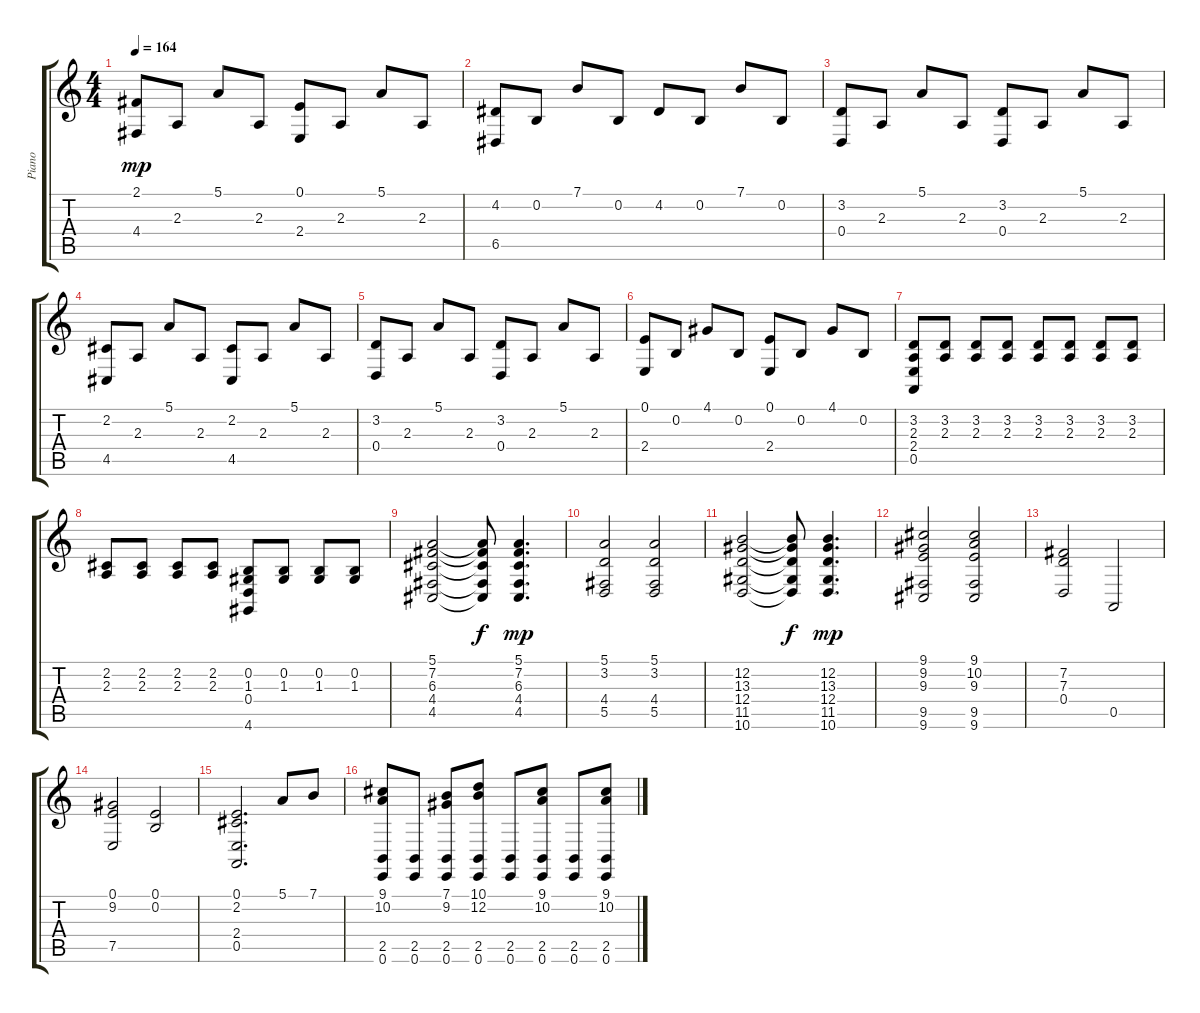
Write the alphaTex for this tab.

\track ("Piano" "Piano") {instrument acousticgrandpiano}
\staff {score tabs}
\tuning (E4 B3 G3 D3 A2 E2) {hide}
\ts (4 4)
\tempo 164
\clef g2
\ks c
(2.1 4.4).8{dy mp} 2.3.8 5.1.8 2.3.8 (0.1 2.4).8 2.3.8 5.1.8 2.3.8 |
(4.2 6.5).8 0.2.8 7.1.8 0.2.8 4.2.8 0.2.8 7.1.8 0.2.8 |
(3.2 0.4).8 2.3.8 5.1.8 2.3.8 (3.2 0.4).8 2.3.8 5.1.8 2.3.8 |
(2.2 4.5).8 2.3.8 5.1.8 2.3.8 (2.2 4.5).8 2.3.8 5.1.8 2.3.8 |
(3.2 0.4).8 2.3.8 5.1.8 2.3.8 (3.2 0.4).8 2.3.8 5.1.8 2.3.8 |
(0.1 2.4).8 0.2.8 4.1.8 0.2.8 (0.1 2.4).8 0.2.8 4.1.8 0.2.8 |
(3.2 2.3 2.4 0.5).8 (3.2 2.3).8 (3.2 2.3).8 (3.2 2.3).8 (3.2 2.3).8 (3.2 2.3).8 (3.2 2.3).8 (3.2 2.3).8 |
(2.2 2.3).8 (2.2 2.3).8 (2.2 2.3).8 (2.2 2.3).8 (0.2 1.3 0.4 4.6).8 (0.2 1.3).8 (0.2 1.3).8 (0.2 1.3).8 |
(5.1 7.2 6.3 4.4 4.5).2 (5.1{t} 7.2{t} 6.3{t} 4.4{t} 4.5{t}).8{dy f} (5.1 7.2 6.3 4.4 4.5).4{d dy mp} |
(5.1 3.2 4.4 5.5).2 (5.1 3.2 4.4 5.5).2 |
(12.2 13.3 12.4 11.5 10.6).2 (12.2{t} 13.3{t} 12.4{t} 11.5{t} 10.6{t}).8{dy f} (12.2 13.3 12.4 11.5 10.6).4{d dy mp} |
(9.1 9.2 9.3 9.5 9.6).2 (9.1 10.2 9.3 9.5 9.6).2 |
(7.2 7.3 0.4).2 0.5.2 |
(0.1 9.2 7.5).2 (0.1 0.2).2 |
(0.1 2.2 2.4 0.5).2{d} 5.1.8 7.1.8 |
(9.1 10.2 2.5 0.6).8 (2.5 0.6).8 (7.1 9.2 2.5 0.6).8 (10.1 12.2 2.5 0.6).8 (2.5 0.6).8 (9.1 10.2 2.5 0.6).8 (2.5 0.6).8 (9.1 10.2 2.5 0.6).8
